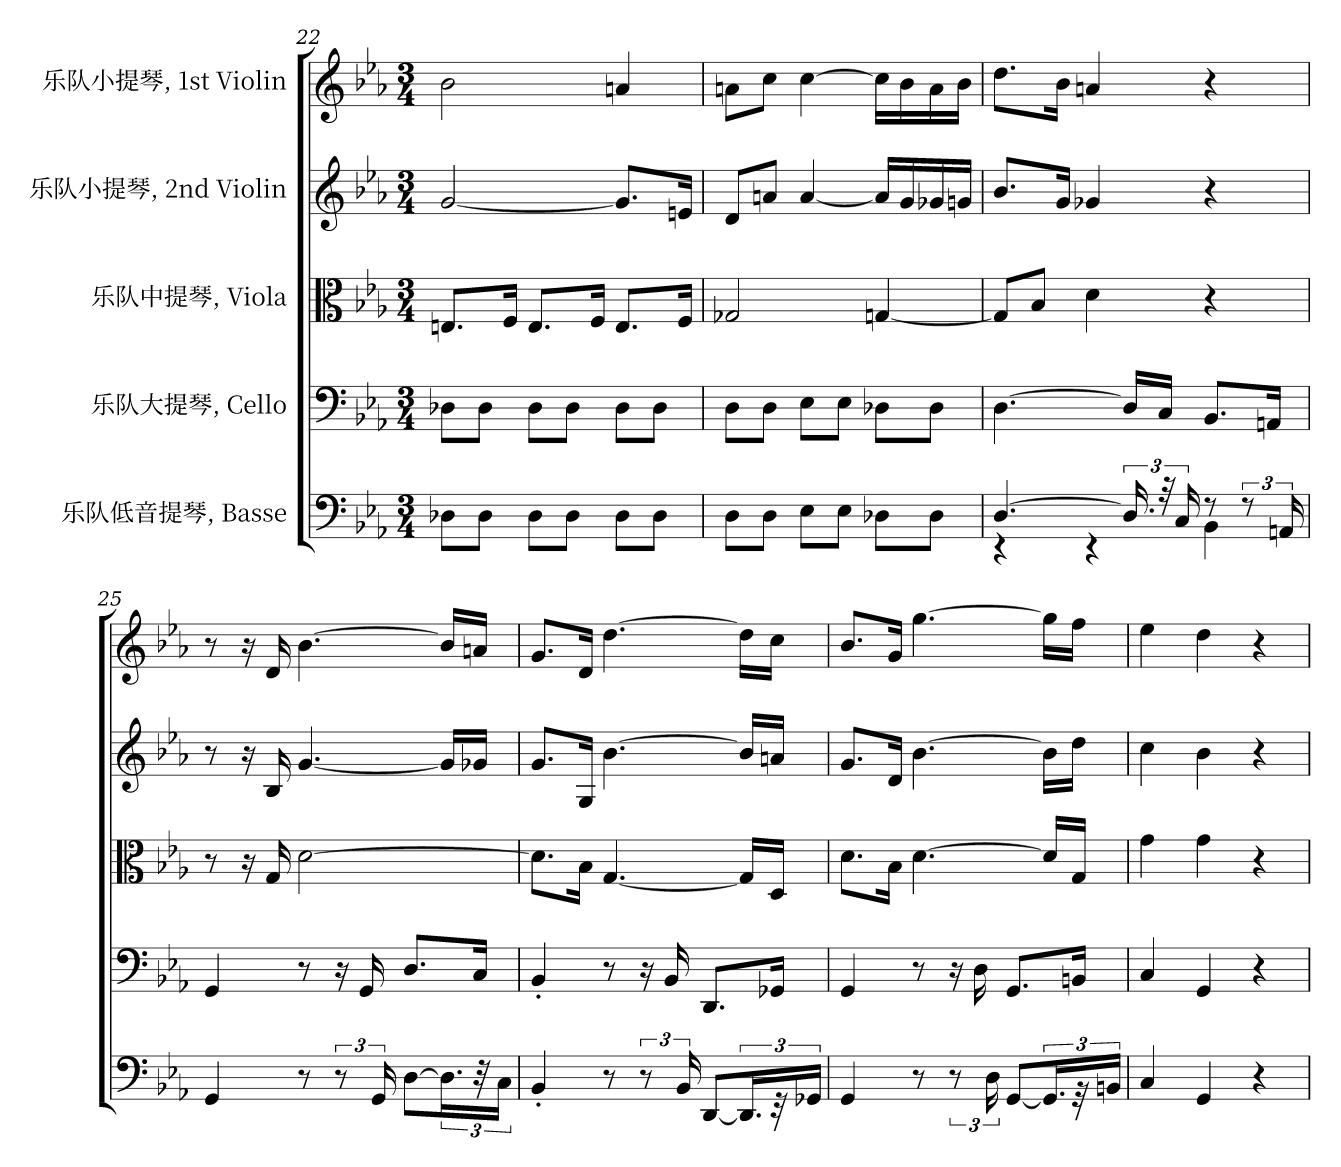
**kern	**kern	**kern	**kern	**kern
*part5	*part4	*part3	*part2	*part1
*staff5	*staff4	*staff3	*staff2	*staff1
*I"乐队低音提琴, Basse	*I"乐队大提琴, Cello	*I"乐队中提琴, Viola	*I"乐队小提琴, 2nd Violin	*I"乐队小提琴, 1st Violin
*clefF4	*clefF4	*clefC3	*clefG2	*clefG2
*ITrd7c12	*	*	*	*
*k[b-e-a-]	*k[b-e-a-]	*k[b-e-a-]	*k[b-e-a-]	*k[b-e-a-]
*M3/4	*M3/4	*M3/4	*M3/4	*M3/4
*MM38	*MM38	*MM38	*MM38	*MM38
=22	=22	=22	=22	=22
8DD-X\L	8D-X\L	8.En/L	[2g/	2b-\
8DD-\J	8D-\J	.	.	.
.	.	16F/Jk	.	.
8DD-\L	8D-\L	8.E/L	.	.
8DD-\J	8D-\J	.	.	.
.	.	16F/Jk	.	.
*	*	*	*	*MM38
8DD-\L	8D-\L	8.E/L	8.g/L]	4an/
8DD-\J	8D-\J	.	.	.
.	.	16F/Jk	16en/Jk	.
=23	=23	=23	=23	=23
*	*	*	*	*MM38
8DD\L	8D\L	2G-X/	8d/L	8an\L
*	*	*	*	*MM42
8DD\J	8D\J	.	8an/J	8cc\J
*	*	*	*	*MM38
8EE-\L	8E-\L	.	[4a/	[4cc\
8EE-\J	8E-\J	.	.	.
*	*	*	*	*MM38
8DD-X\L	8D-X\L	[4Gn/	16a/LL]	16cc\LL]
.	.	.	16g/	16b-\
*	*	*	*	*MM42
8DD-\J	8D-\J	.	16g-X/	16a\
.	.	.	16gn/JJ	16b-\JJ
!!LO:PB:g=z
=24	=24	=24	=24	=24
*	*	*	*	*MM36
*^	*	*	*	*
[4.DD/	4r	[4.D\	8G/L]	8.b-/L	8.dd\L
.	.	.	8B-/J	.	.
.	.	.	.	16g/Jk	16b-\Jk
*	*	*	*	*	*MM36
.	4r	.	4d\	4g-X/	4an/
24.DD/]	.	16D/LL]	.	.	.
48r	.	16C/JJ	.	.	.
24CC/	.	.	.	.	.
8r	4BBB-\	8.BB-/L	4r	4r	4r
12r	.	.	.	.	.
.	.	16AAn/Jk	.	.	.
24AAAn/	.	.	.	.	.
*v	*v	*	*	*	*
=25	=25	=25	=25	=25
*	*	*	*	*MM38
4GGG/	4GG/	8r	8r	8r
*	*	*	*	*MM42
.	.	16r	16r	16r
.	.	16G/	16B-/	16d/
*	*	*	*	*MM38
8r	8r	[2d\	[4.g/	[4.b-\
12r	16r	.	.	.
.	16GG/	.	.	.
24GGG/	.	.	.	.
[8DD\L	8.D/L	.	.	.
*	*	*	*	*MM42
24.DD\Jk]	.	.	16g/LL]	16b-/LL]
48r	16C/Jk	.	16g-X/JJ	16an/JJ
24CC/	.	.	.	.
=26	=26	=26	=26	=26
*	*	*	*	*MM38
4BBB-'/	4BB-'/	8.d\L]	8.g/L	8.g/L
.	.	16B-\Jk	16G/Jk	16d/Jk
*	*	*	*	*MM38
8r	8r	[4.G/	[4.b-\	[4.dd\
12r	16r	.	.	.
.	16BB-/	.	.	.
24BBB-/	.	.	.	.
[8DDD/L	8.DD/L	.	.	.
*	*	*	*	*MM42
24.DDD/Jk]	.	16G/LL]	16b-/LL]	16dd\LL]
48r	16GG-X/Jk	16D/JJ	16an/JJ	16cc\JJ
24GGG-X/	.	.	.	.
!!LO:LB:g=z
=27	=27	=27	=27	=27
*	*	*	*	*MM38
4GGG/	4GG/	8.d\L	8.g/L	8.b-/L
.	.	16B-\Jk	16d/Jk	16g/Jk
*	*	*	*	*MM38
8r	8r	[4.d\	[4.b-\	[4.gg\
12r	16r	.	.	.
.	16D\	.	.	.
24DD\	.	.	.	.
[8GGG/L	8.GG/L	.	.	.
*	*	*	*	*MM42
24.GGG/Jk]	.	16d/LL]	16b-\LL]	16gg\LL]
48r	16BBn/Jk	16G/JJ	16dd\JJ	16ff\JJ
24BBBn/	.	.	.	.
=28	=28	=28	=28	=28
*	*	*	*	*MM36
4CC/	4C/	4g\	4cc\	4ee-\
*	*	*	*	*MM36
4GGG/	4GG/	4g\	4b-\	4dd\
4r	4r	4r	4r	4r
=	=	=	=	=
*-	*-	*-	*-	*-
